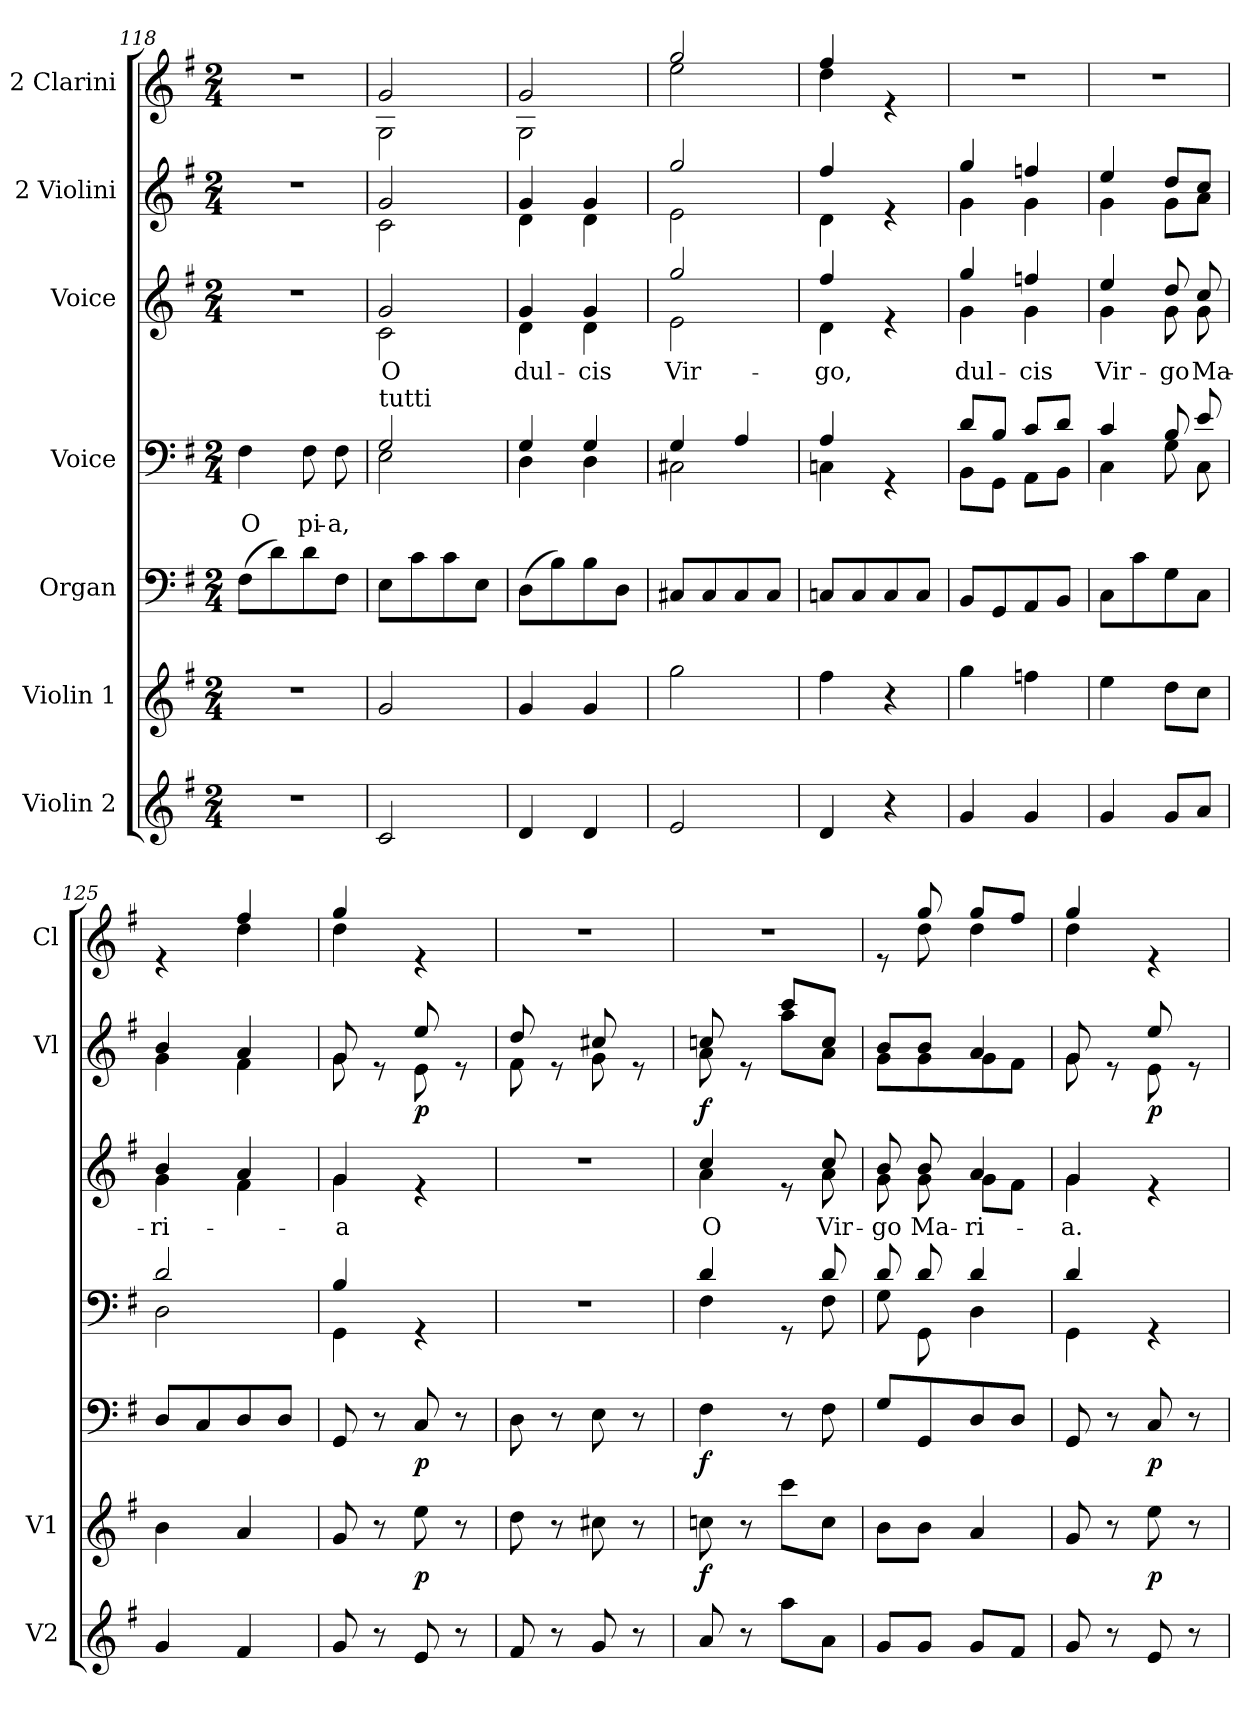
**kern	**kern	**dynam	**kern	**dynam	**kern	**text	**kern	**text	**kern	**dynam	**kern
*part7	*part6	*part6	*part5	*part5	*part4	*part4	*part3	*part3	*part2	*part2	*part1
*staff7	*staff6	*staff6	*staff5	*staff5	*staff4	*staff4	*staff3	*staff3	*staff2	*staff2	*staff1
*I"Violin 2	*I"Violin 1	*	*I"Organ	*	*I"Voice	*	*I"Voice	*	*I"2 Violini	*	*I"2 Clarini
*I'V2	*I'V1	*	*	*	*	*	*	*	*I'Vl	*	*I'Cl
*clefG2	*clefG2	*	*clefF4	*	*clefF4	*	*clefG2	*	*clefG2	*	*clefG2
*k[f#]	*k[f#]	*	*k[f#]	*	*k[f#]	*	*k[f#]	*	*k[f#]	*	*k[f#]
*M2/4	*M2/4	*	*M2/4	*	*M2/4	*	*M2/4	*	*M2/4	*	*M2/4
=118	=118	=118	=118	=118	=118	=118	=118	=118	=118	=118	=118
!	!	!	!	!	!	!LO:LY:b	!	!	!	!	!
2r	2r	.	(8F#\L	.	4F#\	O	2r	.	2r	.	2r
.	.	.	8d\)	.	.	.	.	.	.	.	.
!	!	!	!	!	!	!LO:LY:b	!	!	!	!	!
.	.	.	8d\	.	8F#\	pi-	.	.	.	.	.
!	!	!	!	!	!	!LO:LY:b	!	!	!	!	!
.	.	.	8F#\J	.	8F#\	-a,	.	.	.	.	.
=119	=119	=119	=119	=119	=119	=119	=119	=119	=119	=119	=119
*	*	*	*	*	*^	*	*^	*	*	*	*
!	!	!	!	!	!LO:TX:a:t=tutti	!	!	!	!	!	!	!	!
!	!	!	!	!	!	!	!	!	!	!LO:LY:b	!	!	!
*	*	*	*	*	*	*	*	*	*	*	*^	*	*^
2c/	2g/	.	8E\L	.	2G/	2E\	.	2g/	2c\	O	2g/	2c\	.	2g/	2G\
.	.	.	8c\	.	.	.	.	.	.	.	.	.	.	.	.
.	.	.	8c\	.	.	.	.	.	.	.	.	.	.	.	.
.	.	.	8E\J	.	.	.	.	.	.	.	.	.	.	.	.
=120	=120	=120	=120	=120	=120	=120	=120	=120	=120	=120	=120	=120	=120	=120	=120
!	!	!	!	!	!	!	!	!	!	!LO:LY:b	!	!	!	!	!
4d/	4g/	.	(8D\L	.	4G/	4D\	.	4g/	4d\	dul-	4g/	4d\	.	2g/	2G\
.	.	.	8B\)	.	.	.	.	.	.	.	.	.	.	.	.
!	!	!	!	!	!	!	!	!	!	!LO:LY:b	!	!	!	!	!
4d/	4g/	.	8B\	.	4G/	4D\	.	4g/	4d\	-cis	4g/	4d\	.	.	.
.	.	.	8D\J	.	.	.	.	.	.	.	.	.	.	.	.
=121	=121	=121	=121	=121	=121	=121	=121	=121	=121	=121	=121	=121	=121	=121	=121
!	!	!	!	!	!	!	!	!	!	!LO:LY:b	!	!	!	!	!
2e/	2gg\	.	8C#X/L	.	4G/	2C#X\	.	2gg/	2e\	Vir-	2gg/	2e\	.	2gg/	2ee\
.	.	.	8C#/	.	.	.	.	.	.	.	.	.	.	.	.
.	.	.	8C#/	.	4A/	.	.	.	.	.	.	.	.	.	.
.	.	.	8C#/J	.	.	.	.	.	.	.	.	.	.	.	.
=122	=122	=122	=122	=122	=122	=122	=122	=122	=122	=122	=122	=122	=122	=122	=122
!	!	!	!	!	!	!	!	!	!	!LO:LY:b	!	!	!	!	!
4d/	4ff#\	.	8Cn/L	.	4A/	4Cn\	.	4ff#/	4d\	-go,	4ff#/	4d\	.	4ff#/	4dd\
.	.	.	8C/	.	.	.	.	.	.	.	.	.	.	.	.
4r	4r	.	8C/	.	4rGG	4ryy	.	4re	4ryy	.	4re	4ryy	.	4re	4ryy
.	.	.	8C/J	.	.	.	.	.	.	.	.	.	.	.	.
*	*	*	*	*	*	*	*	*	*	*	*	*	*	*v	*v
=123	=123	=123	=123	=123	=123	=123	=123	=123	=123	=123	=123	=123	=123	=123
!	!	!	!	!	!	!	!	!	!	!LO:LY:b	!	!	!	!
4g/	4gg\	.	8BB/L	.	8d/L	8BB\L	.	4gg/	4g\	dul-	4gg/	4g\	.	2r
.	.	.	8GG/	.	8B/J	8GG\J	.	.	.	.	.	.	.	.
!	!	!	!	!	!	!	!	!	!	!LO:LY:b	!	!	!	!
4g/	4ffn\	.	8AA/	.	8c/L	8AA\L	.	4ffn/	4g\	-cis	4ffn/	4g\	.	.
.	.	.	8BB/J	.	8d/J	8BB\J	.	.	.	.	.	.	.	.
=124	=124	=124	=124	=124	=124	=124	=124	=124	=124	=124	=124	=124	=124	=124
!	!	!	!	!	!	!	!	!	!	!LO:LY:b	!	!	!	!
4g/	4ee\	.	8C\L	.	4c/	4C\	.	4ee/	4g\	Vir-	4ee/	4g\	.	2r
.	.	.	8c\	.	.	.	.	.	.	.	.	.	.	.
!	!	!	!	!	!	!	!	!	!	!LO:LY:b	!	!	!	!
8g/L	8dd\L	.	8G\	.	8B/	8G\	.	8dd/	8g\	-go	8dd/L	8g\L	.	.
!	!	!	!	!	!	!	!	!	!	!LO:LY:b	!	!	!	!
8a/J	8cc\J	.	8C\J	.	8e/	8C\	.	8cc/	8g\	Ma-	8cc/J	8a\J	.	.
=125	=125	=125	=125	=125	=125	=125	=125	=125	=125	=125	=125	=125	=125	=125
!	!	!	!	!	!	!	!	!	!	!LO:LY:b	!	!	!	!
*	*	*	*	*	*	*	*	*	*	*	*	*	*	*^
4g/	4b\	.	8D/L	.	2d/	2D\	.	4b/	4g\	-ri-	4b/	4g\	.	4re	4ryy
.	.	.	8C/	.	.	.	.	.	.	.	.	.	.	.	.
4f#/	4a/	.	8D/	.	.	.	.	4a/	4f#\	.	4a/	4f#\	.	4ff#/	4dd\
.	.	.	8D/J	.	.	.	.	.	.	.	.	.	.	.	.
!!LO:PB:g=z	!!
=126	=126	=126	=126	=126	=126	=126	=126	=126	=126	=126	=126	=126	=126	=126	=126
!	!	!	!	!	!	!	!	!	!	!LO:LY:b	!	!	!	!	!
8g/	8g/	.	8GG/	.	4B/	4GG\	.	4g/	4g\	-a	8g/	8g\	.	4gg/	4dd\
8r	8r	.	8r	.	.	.	.	.	.	.	8re	8ryy	.	.	.
!	!	!LO:DY:b	!	!LO:DY:b	!	!	!	!	!	!	!	!	!LO:DY:b	!	!
8e/	8ee\	p	8C/	p	4rGG	4ryy	.	4re	4ryy	.	8ee/	8e\	p	4re	4ryy
8r	8r	.	8r	.	.	.	.	.	.	.	8re	8ryy	.	.	.
*	*	*	*	*	*v	*v	*	*	*	*	*	*	*	*v	*v
*	*	*	*	*	*	*	*v	*v	*	*	*	*	*
=127	=127	=127	=127	=127	=127	=127	=127	=127	=127	=127	=127	=127
8f#/	8dd\	.	8D\	.	2r	.	2r	.	8dd/	8f#\	.	2r
8r	8r	.	8r	.	.	.	.	.	8re	8ryy	.	.
8g/	8cc#X\	.	8E\	.	.	.	.	.	8cc#X/	8g\	.	.
8r	8r	.	8r	.	.	.	.	.	8re	8ryy	.	.
=128	=128	=128	=128	=128	=128	=128	=128	=128	=128	=128	=128	=128
*	*	*	*	*	*^	*	*^	*	*	*	*	*
!	!	!LO:DY:b	!	!LO:DY:b	!	!	!	!	!	!LO:LY:b	!	!	!LO:DY:b	!
8a/	8ccn\	f	4F#\	f	4d/	4F#\	.	4cc/	4a\	O	8ccn/	8a\	f	2r
8r	8r	.	.	.	.	.	.	.	.	.	8re	8ryy	.	.
8aa\L	8ccc\L	.	8r	.	8rGG	8ryy	.	8re	8ryy	.	8ccc/L	8aa\L	.	.
!	!	!	!	!	!	!	!	!	!	!LO:LY:b	!	!	!	!
8a\J	8cc\J	.	8F#\	.	8d/	8F#\	.	8cc/	8a\	Vir-	8cc/J	8a\J	.	.
=129	=129	=129	=129	=129	=129	=129	=129	=129	=129	=129	=129	=129	=129	=129
!	!	!	!	!	!	!	!	!	!	!LO:LY:b	!	!	!	!
*	*	*	*	*	*	*	*	*	*	*	*	*	*	*^
8g/L	8b\L	.	8G/L	.	8d/	8G\	.	8b/	8g\	-go	8b/L	8g\L	.	8re	8ryy
!	!	!	!	!	!	!	!	!	!	!LO:LY:b	!	!	!	!	!
8g/J	8b\J	.	8GG/	.	8d/	8GG\	.	8b/	8g\	Ma-	8b/J	8g\	.	8gg/	8dd\
!	!	!	!	!	!	!	!	!	!	!LO:LY:b	!	!	!	!	!
8g/L	4a/	.	8D/	.	4d/	4D\	.	4a/	8g\L	-ri-	4a/	8g\	.	8gg/L	4dd\
8f#/J	.	.	8D/J	.	.	.	.	.	8f#\J	.	.	8f#\J	.	8ff#/J	.
=130	=130	=130	=130	=130	=130	=130	=130	=130	=130	=130	=130	=130	=130	=130	=130
!	!	!	!	!	!	!	!	!	!	!LO:LY:b	!	!	!	!	!
8g/	8g/	.	8GG/	.	4d/	4GG\	.	4g/	4g\	-a.	8g/	8g\	.	4gg/	4dd\
8r	8r	.	8r	.	.	.	.	.	.	.	8re	8ryy	.	.	.
!	!	!LO:DY:b	!	!LO:DY:b	!	!	!	!	!	!	!	!	!LO:DY:b	!	!
8e/	8ee\	p	8C/	p	4rGG	4ryy	.	4re	4ryy	.	8ee/	8e\	p	4re	4ryy
8r	8r	.	8r	.	.	.	.	.	.	.	8re	8ryy	.	.	.
*	*	*	*	*	*v	*v	*	*	*	*	*v	*v	*	*v	*v
*	*	*	*	*	*	*	*v	*v	*	*	*	*
=	=	=	=	=	=	=	=	=	=	=	=
*-	*-	*-	*-	*-	*-	*-	*-	*-	*-	*-	*-
